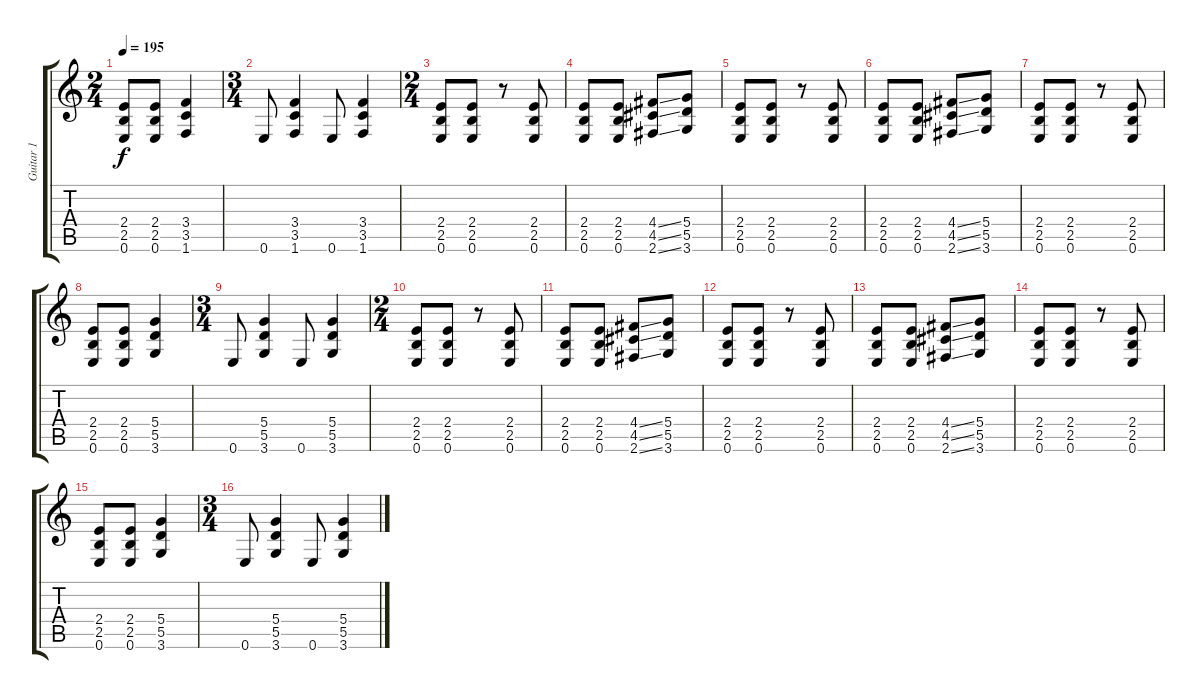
\track ("Guitar 1" "Guitar 1") {instrument distortionguitar}
\staff {score tabs}
\tuning (E4 B3 G3 D3 A2 E2) {hide}
\ts (2 4)
\tempo 195
\clef g2
\ks c
(2.4 2.5 0.6).8{dy f} (2.4 2.5 0.6).8 (3.4 3.5 1.6).4 |
\ts (3 4)
0.6.8 (3.4 3.5 1.6).4 0.6.8 (3.4 3.5 1.6).4 |
\ts (2 4)
(2.4 2.5 0.6).8 (2.4 2.5 0.6).8 r.8 (2.4 2.5 0.6).8 |
(2.4 2.5 0.6).8 (2.4 2.5 0.6).8 (4.4{ss} 4.5{ss} 2.6{ss}).8 (5.4 5.5 3.6).8 |
(2.4 2.5 0.6).8 (2.4 2.5 0.6).8 r.8 (2.4 2.5 0.6).8 |
(2.4 2.5 0.6).8 (2.4 2.5 0.6).8 (4.4{ss} 4.5{ss} 2.6{ss}).8 (5.4 5.5 3.6).8 |
(2.4 2.5 0.6).8 (2.4 2.5 0.6).8 r.8 (2.4 2.5 0.6).8 |
(2.4 2.5 0.6).8 (2.4 2.5 0.6).8 (5.4 5.5 3.6).4 |
\ts (3 4)
0.6.8 (5.4 5.5 3.6).4 0.6.8 (5.4 5.5 3.6).4 |
\ts (2 4)
(2.4 2.5 0.6).8 (2.4 2.5 0.6).8 r.8 (2.4 2.5 0.6).8 |
(2.4 2.5 0.6).8 (2.4 2.5 0.6).8 (4.4{ss} 4.5{ss} 2.6{ss}).8 (5.4 5.5 3.6).8 |
(2.4 2.5 0.6).8 (2.4 2.5 0.6).8 r.8 (2.4 2.5 0.6).8 |
(2.4 2.5 0.6).8 (2.4 2.5 0.6).8 (4.4{ss} 4.5{ss} 2.6{ss}).8 (5.4 5.5 3.6).8 |
(2.4 2.5 0.6).8 (2.4 2.5 0.6).8 r.8 (2.4 2.5 0.6).8 |
(2.4 2.5 0.6).8 (2.4 2.5 0.6).8 (5.4 5.5 3.6).4 |
\ts (3 4)
0.6.8 (5.4 5.5 3.6).4 0.6.8 (5.4 5.5 3.6).4
